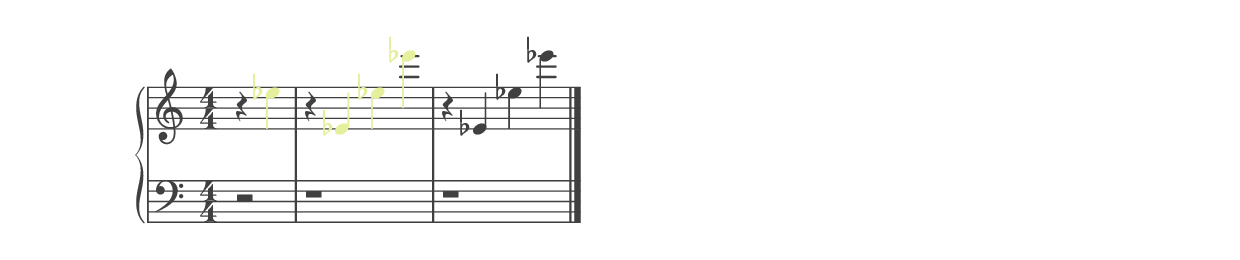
%% ----------------------------------------------------------------------------
%% Generated on: 2018 December 27
%% Note Name: E5b
%% Octave: 5
%% Clef: treble
%% Filename: 115-55-5-treble-E5b
%% ----------------------------------------------------------------------------

\version "2.19.82"

\include "../piano_note_colors.ly"

\header {
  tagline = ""
}

upper = {
  \clef treble
  \numericTimeSignature
  \override NoteHead.color = #colorized-note
  \override Stem.color = #colorized-note
  \override Accidental.color = #colorized-note
  % treble note in color
  r4 ees''4
  % treble octave in color
  r4 ees'4 ees''4 ees'''4
  \override NoteHead.color = #default-black
  \override Stem.color = #default-black
  \override Accidental.color = #default-black
  % treble octave repeat in black
  r4 ees'4 ees''4 ees'''4
  \bar "|."
}

lower = {
  \clef bass
  \numericTimeSignature
  \override NoteHead.color = #colorized-note
  \override Stem.color = #colorized-note
  \override Accidental.color = #colorized-note
  % bass note in color
  r2
  % bass octave in color
  r1
  \override NoteHead.color = #default-black
  \override Stem.color = #default-black
  \override Accidental.color = #default-black
  % bass octave repeat in black
  r1
}

\score {
  \new PianoStaff <<
    \context Score
    \applyContext #(override-color-for-all-grobs default-black)
    \time 4/4
    \partial 2
    \new Staff = upper { \upper }
    \new Staff = lower { \lower }
  >>
  \layout { }
  \midi { }
}